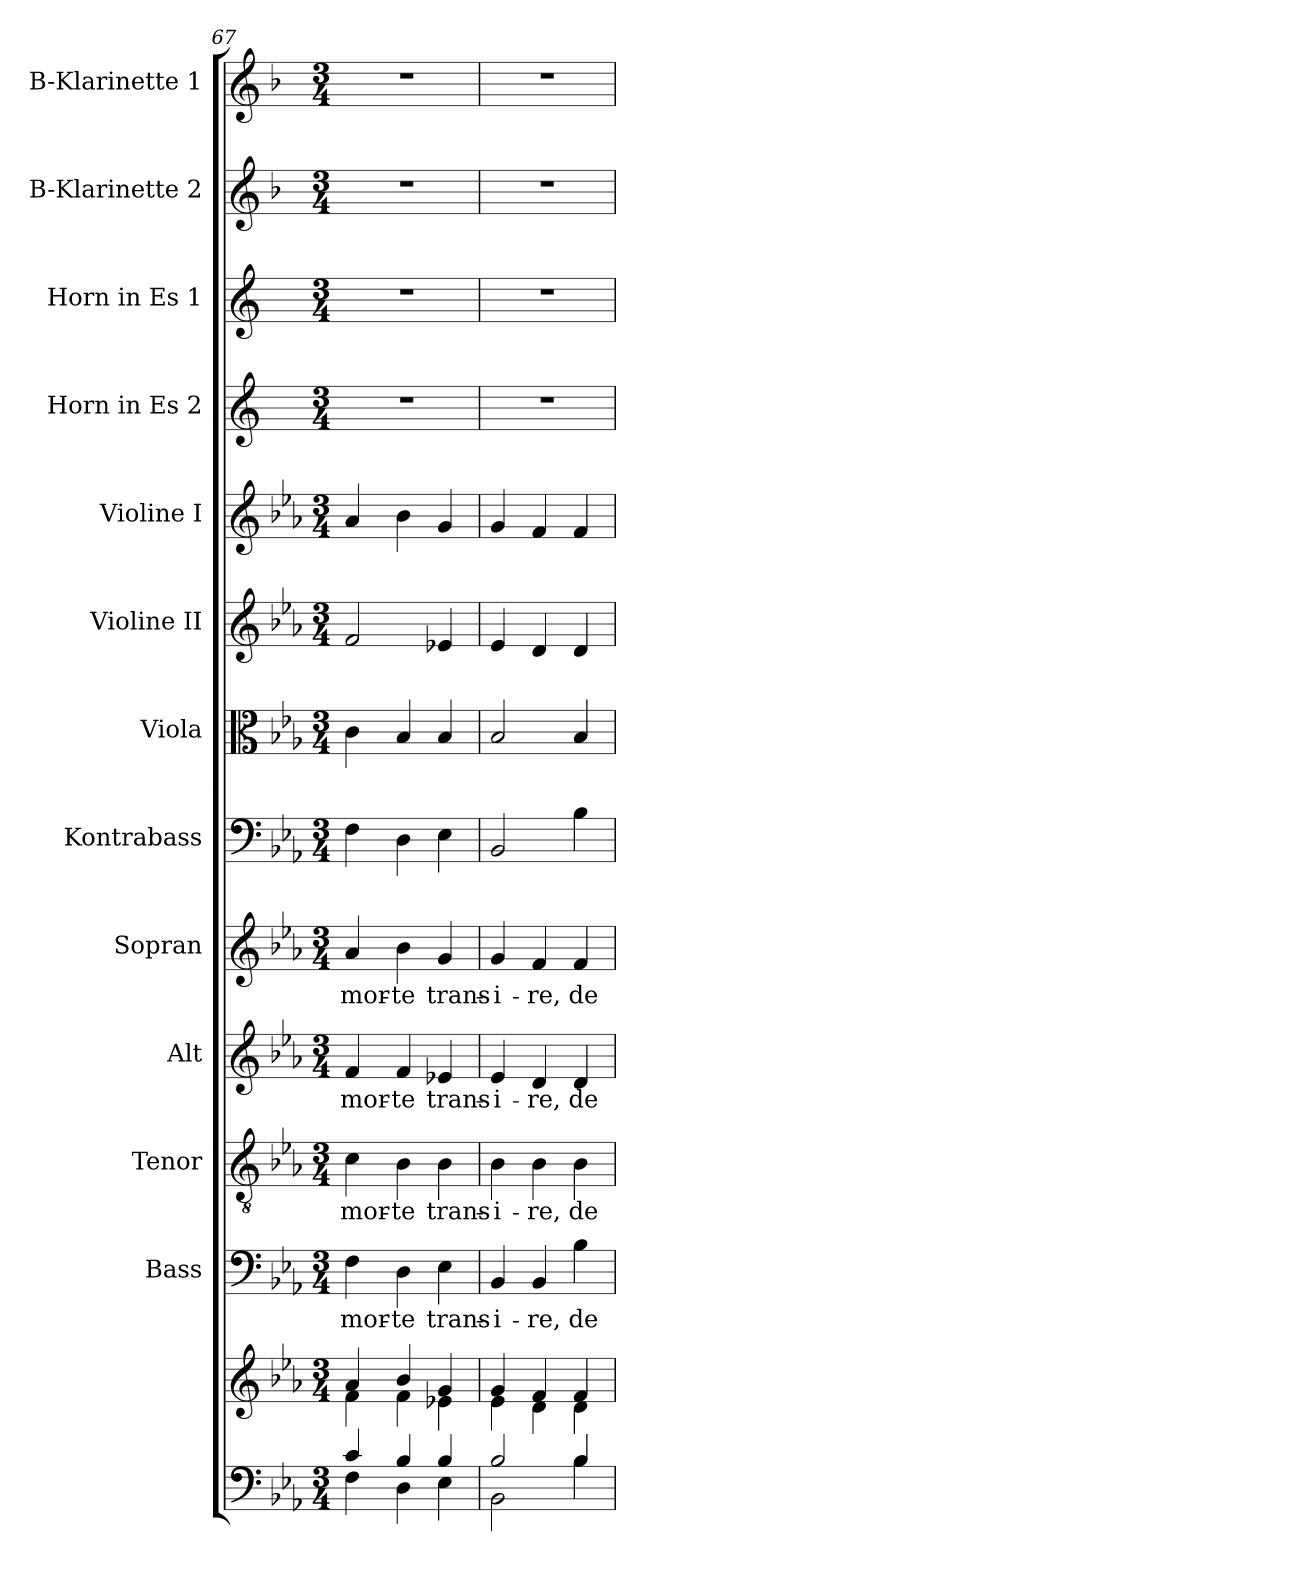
**kern	**kern	**kern	**text	**kern	**text	**kern	**text	**kern	**text	**kern	**kern	**kern	**kern	**kern	**kern	**kern	**kern
*part13	*part13	*part12	*part12	*part11	*part11	*part10	*part10	*part9	*part9	*part8	*part7	*part6	*part5	*part4	*part3	*part2	*part1
*staff14	*staff13	*staff12	*staff12	*staff11	*staff11	*staff10	*staff10	*staff9	*staff9	*staff8	*staff7	*staff6	*staff5	*staff4	*staff3	*staff2	*staff1
*	*	*I"Bass	*	*I"Tenor	*	*I"Alt	*	*I"Sopran	*	*I"Kontrabass	*I"Viola	*I"Violine II	*I"Violine I	*I"Horn in Es 2	*I"Horn in Es 1	*I"B-Klarinette 2	*I"B-Klarinette 1
*	*	*I'B.	*	*I'T.	*	*I'A.	*	*I'S.	*	*I'Kb.	*I'Vla.	*I'Vl. II	*I'Vl. I	*	*	*I'B Kl. 2	*I'B Kl. 1
!!LO:PB:g=z
*clefF4	*clefG2	*clefF4	*	*clefGv2	*	*clefG2	*	*clefG2	*	*clefF4	*clefC3	*clefG2	*clefG2	*clefG2	*clefG2	*clefG2	*clefG2
*	*	*	*	*	*	*	*	*	*	*ITrd7c12	*	*	*	*ITrd5c9	*ITrd5c9	*ITrd1c2	*ITrd1c2
*k[b-e-a-]	*k[b-e-a-]	*k[b-e-a-]	*	*k[b-e-a-]	*	*k[b-e-a-]	*	*k[b-e-a-]	*	*k[b-e-a-]	*k[b-e-a-]	*k[b-e-a-]	*k[b-e-a-]	*k[b-e-a-]	*k[b-e-a-]	*k[b-e-a-]	*k[b-e-a-]
*E-:	*E-:	*E-:	*	*E-:	*	*E-:	*	*E-:	*	*E-:	*E-:	*E-:	*E-:	*E-:	*E-:	*E-:	*E-:
*M3/4	*M3/4	*M3/4	*	*M3/4	*	*M3/4	*	*M3/4	*	*M3/4	*M3/4	*M3/4	*M3/4	*M3/4	*M3/4	*M3/4	*M3/4
=67	=67	=67	=67	=67	=67	=67	=67	=67	=67	=67	=67	=67	=67	=67	=67	=67	=67
*^	*^	*	*	*	*	*	*	*	*	*	*	*	*	*	*	*	*
!	!	!	!	!	!LO:LY:b	!	!LO:LY:b	!	!LO:LY:b	!	!LO:LY:b	!	!	!	!	!	!	!	!
4c/	4F\	4a-/	4f\	4F\	mor-	4c\	mor-	4f/	mor-	4a-/	mor-	4FF\	4c\	2f/	4a-/	2.r	2.r	2.r	2.r
!	!	!	!	!	!LO:LY:b	!	!LO:LY:b	!	!LO:LY:b	!	!LO:LY:b	!	!	!	!	!	!	!	!
4B-/	4D\	4b-/	4f\	4D\	-te	4B-\	-te	4f/	-te	4b-\	-te	4DD\	4B-/	.	4b-\	.	.	.	.
!	!	!	!	!	!LO:LY:b	!	!LO:LY:b	!	!LO:LY:b	!	!LO:LY:b	!	!	!	!	!	!	!	!
4B-/	4E-\	4g/	4e-X\	4E-\	trans-	4B-\	trans-	4e-X/	trans-	4g/	trans-	4EE-\	4B-/	4e-X/	4g/	.	.	.	.
=68	=68	=68	=68	=68	=68	=68	=68	=68	=68	=68	=68	=68	=68	=68	=68	=68	=68	=68	=68
!	!	!	!	!	!LO:LY:b	!	!LO:LY:b	!	!LO:LY:b	!	!LO:LY:b	!	!	!	!	!	!	!	!
2B-/	2BB-\	4g/	4e-\	4BB-/	-i-	4B-\	-i-	4e-/	-i-	4g/	-i-	2BBB-/	2B-/	4e-/	4g/	2.r	2.r	2.r	2.r
!	!	!	!	!	!LO:LY:b	!	!LO:LY:b	!	!LO:LY:b	!	!LO:LY:b	!	!	!	!	!	!	!	!
.	.	4f/	4d\	4BB-/	-re,	4B-\	-re,	4d/	-re,	4f/	-re,	.	.	4d/	4f/	.	.	.	.
!	!	!	!	!	!LO:LY:b	!	!LO:LY:b	!	!LO:LY:b	!	!LO:LY:b	!	!	!	!	!	!	!	!
4B-/	4B-\	4f/	4d\	4B-\	de	4B-\	de-	4d/	de	4f/	de	4BB-\	4B-/	4d/	4f/	.	.	.	.
*v	*v	*	*	*	*	*	*	*	*	*	*	*	*	*	*	*	*	*	*
*	*v	*v	*	*	*	*	*	*	*	*	*	*	*	*	*	*	*	*
=	=	=	=	=	=	=	=	=	=	=	=	=	=	=	=	=	=
*-	*-	*-	*-	*-	*-	*-	*-	*-	*-	*-	*-	*-	*-	*-	*-	*-	*-
